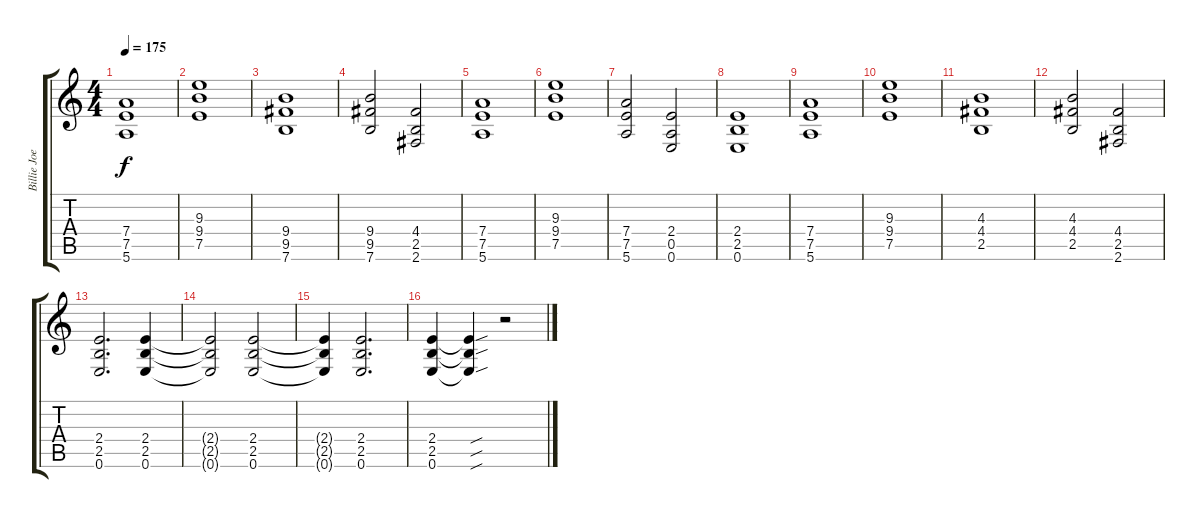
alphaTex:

\track ("Billie Joe Armstrong - Guitar" "Billie Joe") {instrument overdrivenguitar}
\staff {score tabs}
\tuning (E4 B3 G3 D3 A2 E2) {hide}
\ts (4 4)
\tempo 175
\clef g2
\ks c
(7.4 7.5 5.6).1{dy f} |
(9.3 9.4 7.5).1 |
(9.4 9.5 7.6).1 |
(9.4 9.5 7.6).2 (4.4 2.5 2.6).2 |
(7.4 7.5 5.6).1 |
(9.3 9.4 7.5).1 |
(7.4 7.5 5.6).2 (2.4 0.5 0.6).2 |
(2.4 2.5 0.6).1 |
(7.4 7.5 5.6).1 |
(9.3 9.4 7.5).1 |
(4.3 4.4 2.5).1 |
(4.3 4.4 2.5).2 (4.4 2.5 2.6).2 |
(2.4 2.5 0.6).2{d} (2.4 2.5 0.6).4 |
(2.4{t} 2.5{t} 0.6{t}).2 (2.4 2.5 0.6).2 |
(2.4{t} 2.5{t} 0.6{t}).4 (2.4 2.5 0.6).2{d} |
(2.4 2.5 0.6).4 (2.4{sou t} 2.5{sou t} 0.6{sou t}).4 r.2
